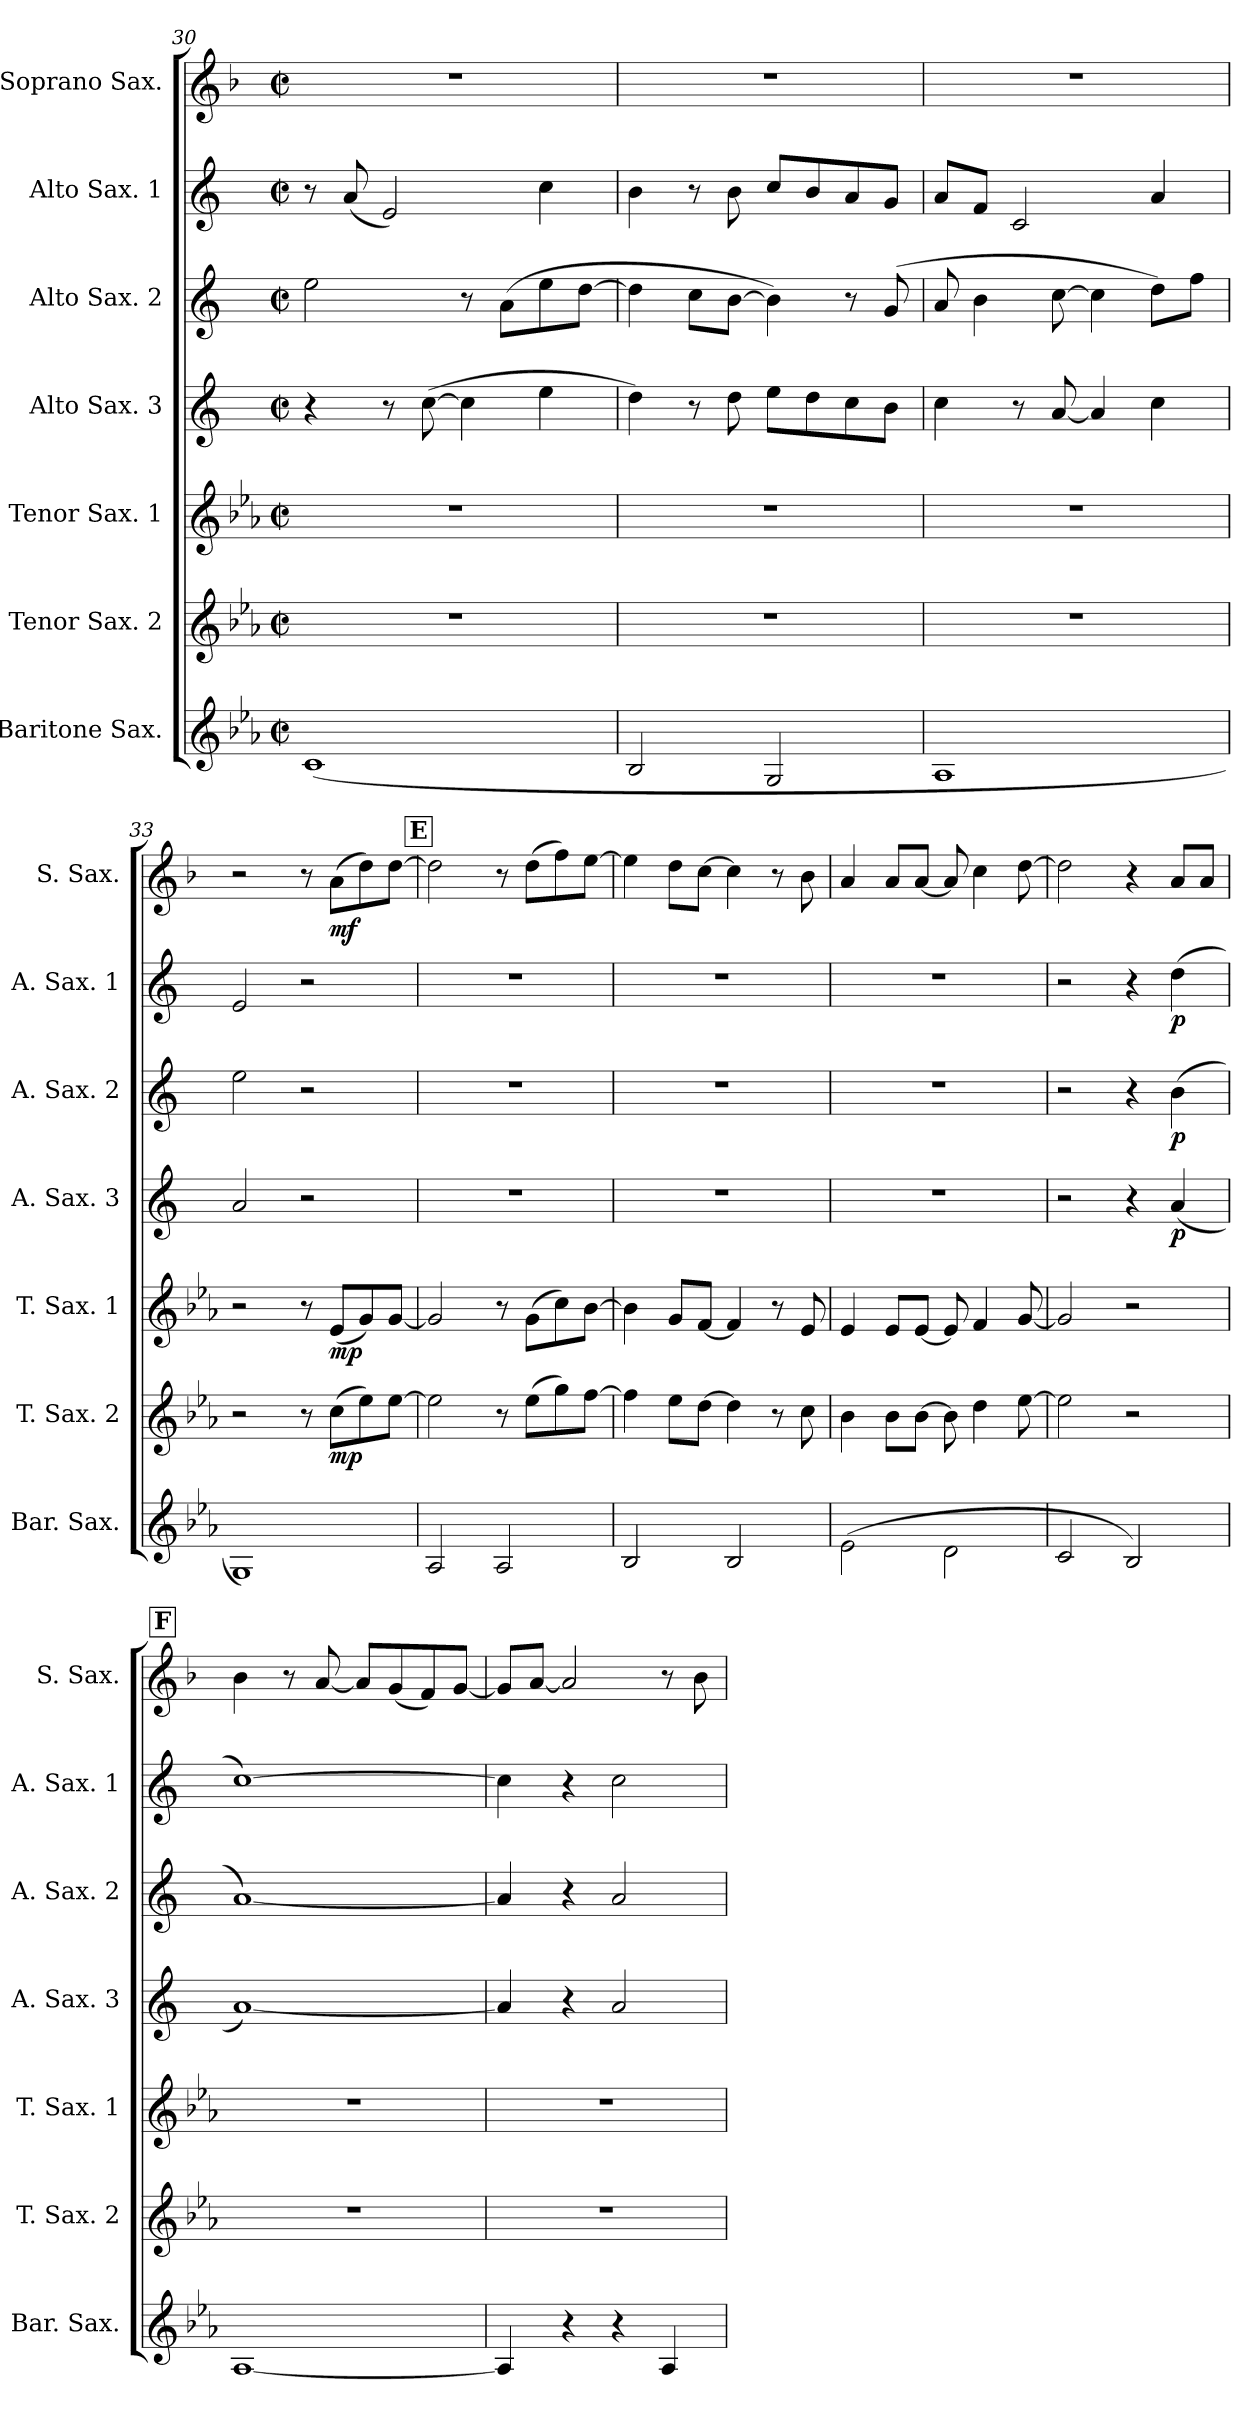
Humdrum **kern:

**kern	**kern	**dynam	**kern	**dynam	**kern	**dynam	**kern	**dynam	**kern	**dynam	**kern	**dynam
*part7	*part6	*part6	*part5	*part5	*part4	*part4	*part3	*part3	*part2	*part2	*part1	*part1
*staff7	*staff6	*staff6	*staff5	*staff5	*staff4	*staff4	*staff3	*staff3	*staff2	*staff2	*staff1	*staff1
*I"Baritone Sax.	*I"Tenor Sax. 2	*	*I"Tenor Sax. 1	*	*I"Alto Sax. 3	*	*I"Alto Sax. 2	*	*I"Alto Sax. 1	*	*I"Soprano Sax.	*
*I'Bar. Sax.	*I'T. Sax. 2	*	*I'T. Sax. 1	*	*I'A. Sax. 3	*	*I'A. Sax. 2	*	*I'A. Sax. 1	*	*I'S. Sax.	*
*clefG2	*clefG2	*	*clefG2	*	*clefG2	*	*clefG2	*	*clefG2	*	*clefG2	*
*ITrd12c21	*ITrd8c14	*	*ITrd8c14	*	*ITrd5c9	*	*ITrd5c9	*	*ITrd5c9	*	*ITrd1c2	*
*k[b-e-a-]	*k[b-e-a-]	*	*k[b-e-a-]	*	*k[b-e-a-]	*	*k[b-e-a-]	*	*k[b-e-a-]	*	*k[b-e-a-]	*
*M2/2	*M2/2	*	*M2/2	*	*M2/2	*	*M2/2	*	*M2/2	*	*M2/2	*
*met(c|)	*met(c|)	*	*met(c|)	*	*met(c|)	*	*met(c|)	*	*met(c|)	*	*met(c|)	*
=30	=30	=30	=30	=30	=30	=30	=30	=30	=30	=30	=30	=30
(1C	1r	.	1r	.	4r	.	2g\	.	8r	.	1r	.
.	.	.	.	.	.	.	.	.	(8c/	.	.	.
.	.	.	.	.	8r	.	.	.	2G/)	.	.	.
.	.	.	.	.	([8e-\	.	.	.	.	.	.	.
.	.	.	.	.	4e-\]	.	8r	.	.	.	.	.
.	.	.	.	.	.	.	(8c\L	.	.	.	.	.
.	.	.	.	.	4g\	.	8g\	.	4e-\	.	.	.
.	.	.	.	.	.	.	[8f\J	.	.	.	.	.
!!LO:LB:g=z
=31	=31	=31	=31	=31	=31	=31	=31	=31	=31	=31	=31	=31
2BB-/	1r	.	1r	.	4f\)	.	4f\]	.	4d\	.	1r	.
.	.	.	.	.	8r	.	8e-\L	.	8r	.	.	.
.	.	.	.	.	8f\	.	[8d\J	.	8d\	.	.	.
2GG/	.	.	.	.	8g\L	.	4d\])	.	8e-/L	.	.	.
.	.	.	.	.	8f\	.	.	.	8d/	.	.	.
.	.	.	.	.	8e-\	.	8r	.	8c/	.	.	.
.	.	.	.	.	8d\J	.	(8B-/	.	8B-/J	.	.	.
=32	=32	=32	=32	=32	=32	=32	=32	=32	=32	=32	=32	=32
1AA-	1r	.	1r	.	4e-\	.	8c/	.	8c/L	.	1r	.
.	.	.	.	.	.	.	4d\	.	8A-/J	.	.	.
.	.	.	.	.	8r	.	.	.	2E-/	.	.	.
.	.	.	.	.	[8c/	.	[8e-\	.	.	.	.	.
.	.	.	.	.	4c/]	.	4e-\]	.	.	.	.	.
.	.	.	.	.	4e-\	.	8f\L)	.	4c/	.	.	.
.	.	.	.	.	.	.	8a-\J	.	.	.	.	.
=33	=33	=33	=33	=33	=33	=33	=33	=33	=33	=33	=33	=33
1GG)	2r	.	2r	.	2c/	.	2g\	.	2G/	.	2r	.
.	8r	.	8r	.	2r	.	2r	.	2r	.	8r	.
!	!	!LO:DY:b	!	!LO:DY:b	!	!	!	!	!	!	!	!LO:DY:b
.	(8c\L	mp	(8E-/L	mp	.	.	.	.	.	.	(8g\L	mf
.	8e-\)	.	8G/)	.	.	.	.	.	.	.	8cc\)	.
.	[8e-\J	.	[8G/J	.	.	.	.	.	.	.	[8cc\J	.
!!LO:REH:place=s1:a:B:fs=14:t=E
=34	=34	=34	=34	=34	=34	=34	=34	=34	=34	=34	=34	=34
2AA-/	2e-\]	.	2G/]	.	1r	.	1r	.	1r	.	2cc\]	.
2AA-/	8r	.	8r	.	.	.	.	.	.	.	8r	.
.	(8e-\L	.	(8G\L	.	.	.	.	.	.	.	(8cc\L	.
.	8g\)	.	8c\)	.	.	.	.	.	.	.	8ee-\)	.
.	[8f\J	.	[8B-\J	.	.	.	.	.	.	.	[8dd\J	.
=35	=35	=35	=35	=35	=35	=35	=35	=35	=35	=35	=35	=35
2BB-/	4f\]	.	4B-\]	.	1r	.	1r	.	1r	.	4dd\]	.
.	8e-\L	.	8G/L	.	.	.	.	.	.	.	8cc\L	.
.	[8d\J	.	[8F/J	.	.	.	.	.	.	.	[8b-\J	.
2BB-/	4d\]	.	4F/]	.	.	.	.	.	.	.	4b-\]	.
.	8r	.	8r	.	.	.	.	.	.	.	8r	.
.	8c\	.	8E-/	.	.	.	.	.	.	.	8a-\	.
=36	=36	=36	=36	=36	=36	=36	=36	=36	=36	=36	=36	=36
(2E-\	4B-\	.	4E-/	.	1r	.	1r	.	1r	.	4g/	.
.	8B-\L	.	8E-/L	.	.	.	.	.	.	.	8g/L	.
.	[8B-\J	.	[8E-/J	.	.	.	.	.	.	.	[8g/J	.
2D\	8B-\]	.	8E-/]	.	.	.	.	.	.	.	8g/]	.
.	4d\	.	4F/	.	.	.	.	.	.	.	4b-\	.
.	[8e-\	.	[8G/	.	.	.	.	.	.	.	[8cc\	.
=37	=37	=37	=37	=37	=37	=37	=37	=37	=37	=37	=37	=37
2C/	2e-\]	.	2G/]	.	2r	.	2r	.	2r	.	2cc\]	.
2BB-/)	2r	.	2r	.	4r	.	4r	.	4r	.	4r	.
!	!	!	!	!	!	!LO:DY:b	!	!LO:DY:b	!	!LO:DY:b	!	!
.	.	.	.	.	(4c/	p	(4d\	p	(4f\	p	8g/L	.
.	.	.	.	.	.	.	.	.	.	.	8g/J	.
!!LO:PB:g=z
!!LO:REH:place=s1:a:B:fs=14:t=F
=38	=38	=38	=38	=38	=38	=38	=38	=38	=38	=38	=38	=38
[1AA-	1r	.	1r	.	[1c)	.	[1c)	.	[1e-)	.	4a-\	.
.	.	.	.	.	.	.	.	.	.	.	8r	.
.	.	.	.	.	.	.	.	.	.	.	[8g/	.
.	.	.	.	.	.	.	.	.	.	.	8g/L]	.
.	.	.	.	.	.	.	.	.	.	.	(8f/	.
.	.	.	.	.	.	.	.	.	.	.	8e-/)	.
.	.	.	.	.	.	.	.	.	.	.	[8f/J	.
=39	=39	=39	=39	=39	=39	=39	=39	=39	=39	=39	=39	=39
4AA-/]	1r	.	1r	.	4c/]	.	4c/]	.	4e-\]	.	8f/L]	.
.	.	.	.	.	.	.	.	.	.	.	[8g/J	.
4r	.	.	.	.	4r	.	4r	.	4r	.	2g/]	.
4r	.	.	.	.	2c/	.	2c/	.	2e-\	.	.	.
4AA-/	.	.	.	.	.	.	.	.	.	.	8r	.
.	.	.	.	.	.	.	.	.	.	.	8a-\	.
=	=	=	=	=	=	=	=	=	=	=	=	=
*-	*-	*-	*-	*-	*-	*-	*-	*-	*-	*-	*-	*-
